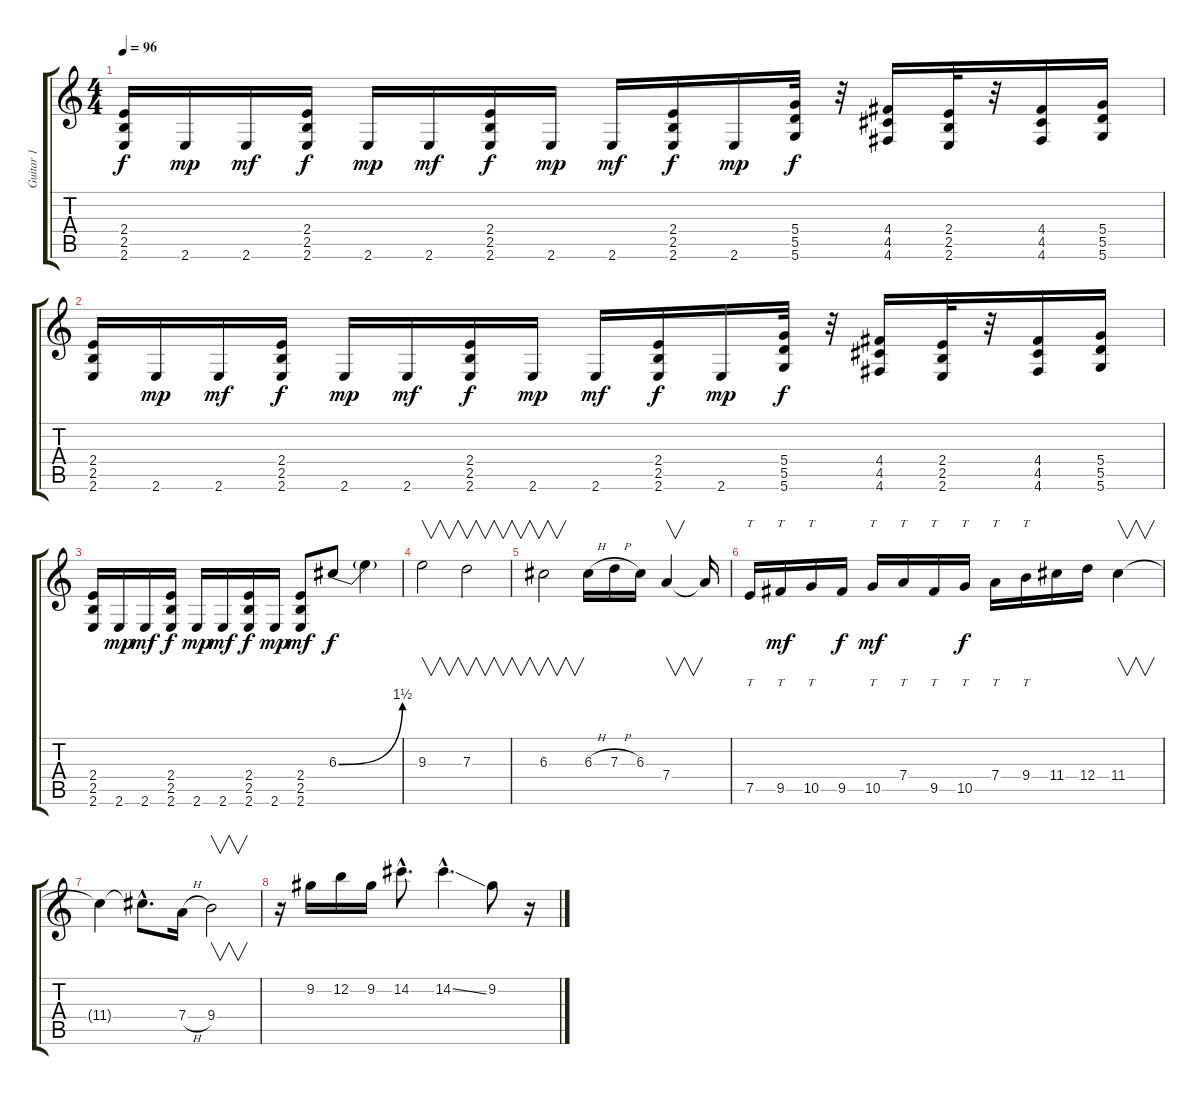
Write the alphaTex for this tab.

\track ("Guitar 1" "Guitar 1") {instrument distortionguitar}
\staff {score tabs}
\tuning (E4 B3 G3 D3 A2 D2) {hide}
\ts (4 4)
\tempo 96
\clef g2
\ks c
(2.4 2.5 2.6).16{dy f} 2.6.16{dy mp} 2.6.16{dy mf} (2.4 2.5 2.6).16{dy f} 2.6.16{dy mp} 2.6.16{dy mf} (2.4 2.5 2.6).16{dy f} 2.6.16{dy mp} 2.6.16{dy mf} (2.4 2.5 2.6).16{dy f} 2.6.16{dy mp} (5.4 5.5 5.6).32{dy f} r.32 (4.4 4.5 4.6).16 (2.4 2.5 2.6).32 r.32 (4.4 4.5 4.6).16 (5.4 5.5 5.6).16 |
(2.4 2.5 2.6).16 2.6.16{dy mp} 2.6.16{dy mf} (2.4 2.5 2.6).16{dy f} 2.6.16{dy mp} 2.6.16{dy mf} (2.4 2.5 2.6).16{dy f} 2.6.16{dy mp} 2.6.16{dy mf} (2.4 2.5 2.6).16{dy f} 2.6.16{dy mp} (5.4 5.5 5.6).32{dy f} r.32 (4.4 4.5 4.6).16 (2.4 2.5 2.6).32 r.32 (4.4 4.5 4.6).16 (5.4 5.5 5.6).16 |
(2.4 2.5 2.6).16 2.6.16{dy mp} 2.6.16{dy mf} (2.4 2.5 2.6).16{dy f} 2.6.16{dy mp} 2.6.16{dy mf} (2.4 2.5 2.6).16{dy f} 2.6.16{dy mp} (2.4 2.5 2.6).8{dy mf} 6.3{be (bend 0 0 60 6)}.8{dy f balance 8 instrument overdrivenguitar} 6.3{t}.4 |
9.3.2{v instrument guitarharmonics} 7.3.2{v instrument overdrivenguitar} |
6.3.2{v} 6.3{h}.16 7.3{h}.16 6.3.16 7.4.4{v} 7.4{t}.16 |
7.5.16{tt} 9.5.16{tt dy mf} 10.5.16{tt} 9.5.16{dy f} 10.5.16{tt dy mf} 7.4.16{tt} 9.5.16{tt} 10.5.16{tt dy f} 7.4.16{tt} 9.4.16{tt} 11.4.16 12.4.16 11.4.4{v} |
11.4{t}.4 11.4{hac t}.8{d} 7.4{h}.16 9.4.2{v} |
r.16 9.2.16 12.2.16 9.2.16 14.2{hac}.8{d} 14.2{ss hac}.4{d instrument guitarharmonics} 9.2.8 r.16{instrument overdrivenguitar}
